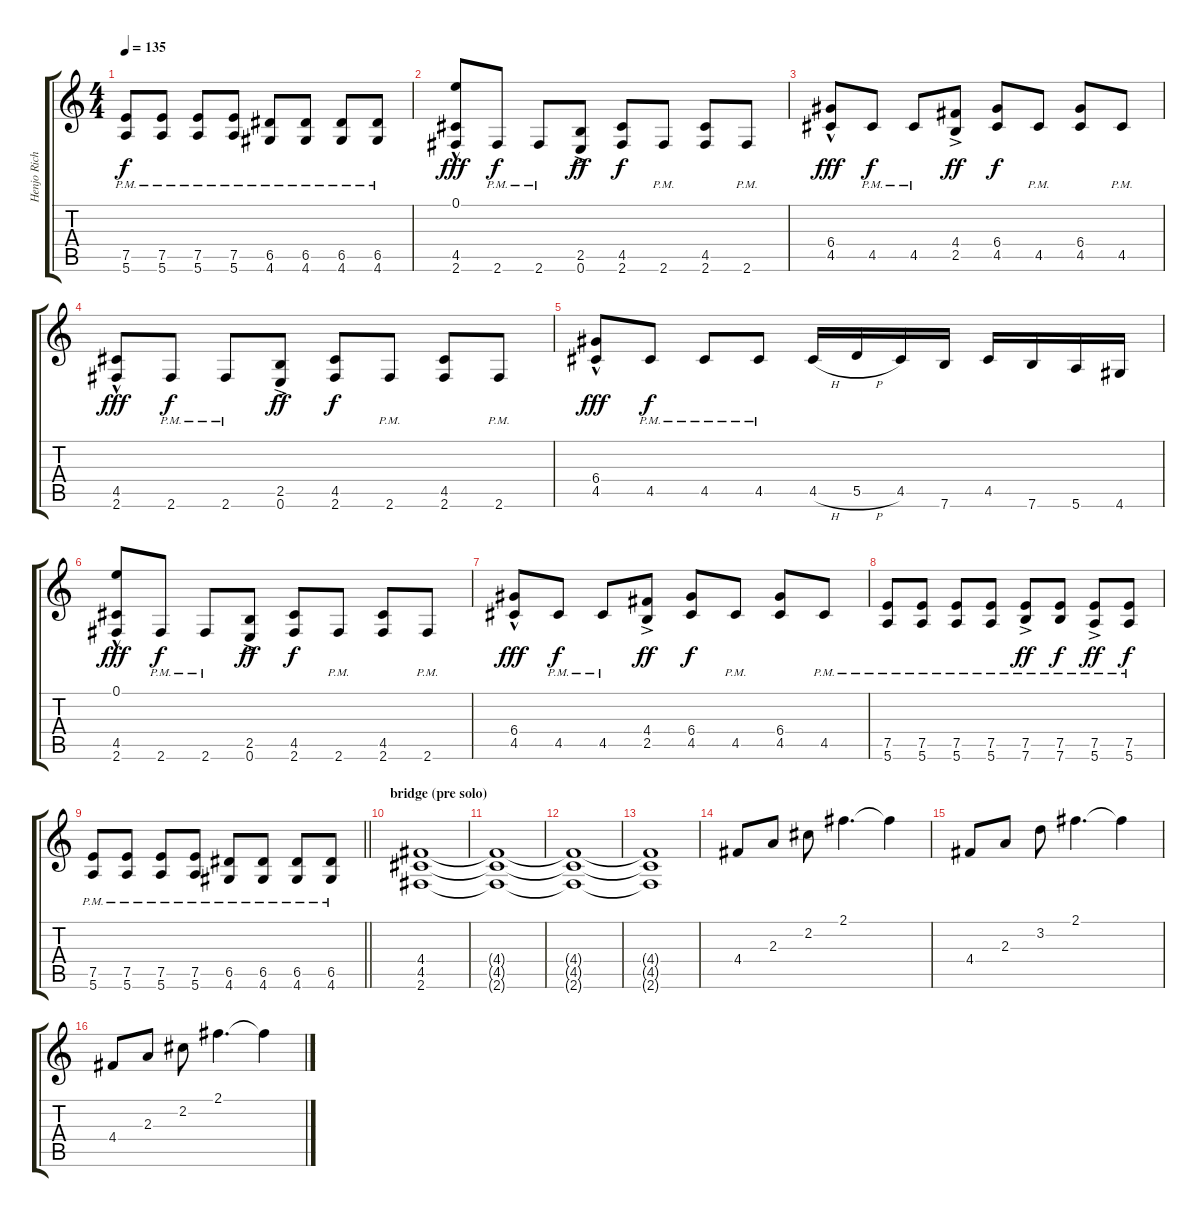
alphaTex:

\track ("Henjo Richter" "Henjo Rich") {instrument overdrivenguitar}
\staff {score tabs}
\tuning (E4 B3 G3 D3 A2 E2) {hide}
\ts (4 4)
\tempo 135
\clef g2
\ks c
(7.5{pm} 5.6{pm}).8{dy f} (7.5{pm} 5.6{pm}).8 (7.5{pm} 5.6{pm}).8 (7.5{pm} 5.6{pm}).8 (6.5{pm} 4.6{pm}).8 (6.5{pm} 4.6{pm}).8 (6.5{pm} 4.6{pm}).8 (6.5{pm} 4.6{pm}).8 |
(0.1 4.5 2.6{hac}).8{dy fff} 2.6{pm}.8{dy f} 2.6{pm}.8 (2.5 0.6{ac}).8{dy ff} (4.5 2.6).8{dy f} 2.6{pm}.8 (4.5 2.6).8 2.6{pm}.8 |
(6.4 4.5{hac}).8{dy fff} 4.5{pm}.8{dy f} 4.5{pm}.8 (4.4 2.5{ac}).8{dy ff} (6.4 4.5).8{dy f} 4.5{pm}.8 (6.4 4.5).8 4.5{pm}.8 |
(4.5 2.6{hac}).8{dy fff} 2.6{pm}.8{dy f} 2.6{pm}.8 (2.5 0.6{ac}).8{dy ff} (4.5 2.6).8{dy f} 2.6{pm}.8 (4.5 2.6).8 2.6{pm}.8 |
(6.4 4.5{hac}).8{dy fff} 4.5{pm}.8{dy f} 4.5{pm}.8 4.5{pm}.8 4.5{h}.16 5.5{h}.16 4.5.16 7.6.16 4.5.16 7.6.16 5.6.16 4.6.16 |
(0.1 4.5 2.6{hac}).8{dy fff} 2.6{pm}.8{dy f} 2.6{pm}.8 (2.5 0.6{ac}).8{dy ff} (4.5 2.6).8{dy f} 2.6{pm}.8 (4.5 2.6).8 2.6{pm}.8 |
(6.4 4.5{hac}).8{dy fff} 4.5{pm}.8{dy f} 4.5{pm}.8 (4.4 2.5{ac}).8{dy ff} (6.4 4.5).8{dy f} 4.5{pm}.8 (6.4 4.5).8 4.5{pm}.8 |
(7.5{pm} 5.6{pm}).8 (7.5{pm} 5.6{pm}).8 (7.5{pm} 5.6{pm}).8 (7.5{pm} 5.6{pm}).8 (7.5{pm} 7.6{ac pm}).8{dy ff} (7.5{pm} 7.6{pm}).8{dy f} (7.5{pm} 5.6{ac pm}).8{dy ff} (7.5{pm} 5.6{pm}).8{dy f} |
\barLineRight lightlight
(7.5{pm} 5.6{pm}).8 (7.5{pm} 5.6{pm}).8 (7.5{pm} 5.6{pm}).8 (7.5{pm} 5.6{pm}).8 (6.5{pm} 4.6{pm}).8 (6.5{pm} 4.6{pm}).8 (6.5{pm} 4.6{pm}).8 (6.5{pm} 4.6{pm}).8 |
\section ("" "bridge (pre solo)")
(4.4 4.5 2.6).1 |
(4.4{t} 4.5{t} 2.6{t}).1{volume 10} |
(4.4{t} 4.5{t} 2.6{t}).1{volume 9} |
(4.4{t} 4.5{t} 2.6{t}).1{volume 6} |
4.4.8{volume 13 instrument electricguitarclean} 2.3.8 2.2.8 2.1.4{d} 2.1{t}.4 |
4.4.8 2.3.8 3.2.8 2.1.4{d} 2.1{t}.4 |
4.4.8 2.3.8 2.2.8 2.1.4{d} 2.1{t}.4
